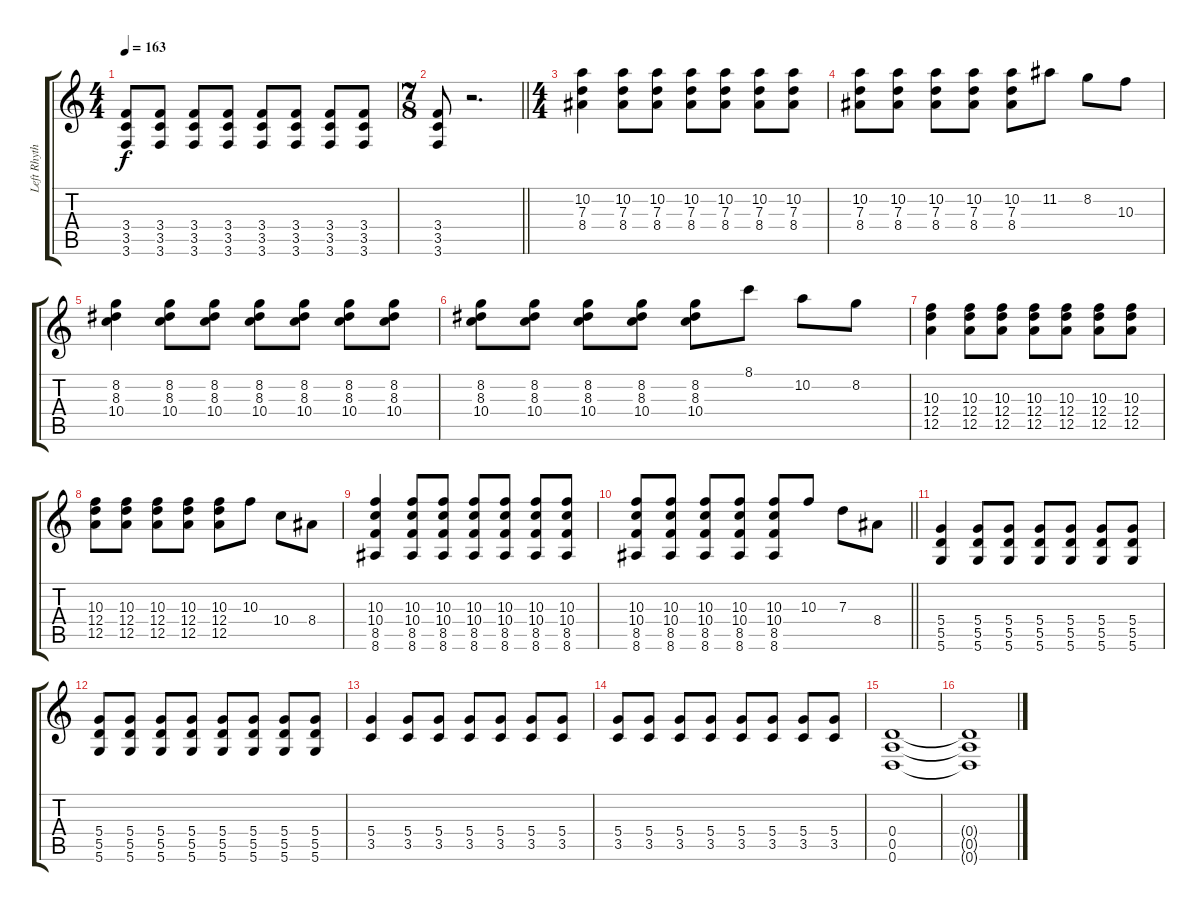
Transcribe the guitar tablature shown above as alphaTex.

\track ("Left Rhythm" "Left Rhyth") {instrument distortionguitar}
\staff {score tabs}
\tuning (E4 B3 G3 D3 A2 D2) {hide}
\ts (4 4)
\tempo 163
\clef g2
\ks c
(3.4 3.5 3.6).8{dy f} (3.4 3.5 3.6).8 (3.4 3.5 3.6).8 (3.4 3.5 3.6).8 (3.4 3.5 3.6).8 (3.4 3.5 3.6).8 (3.4 3.5 3.6).8 (3.4 3.5 3.6).8 |
\ts (7 8)
\barLineRight lightlight
(3.4 3.5 3.6).8 r.2{d} |
\ts (4 4)
\section ("" "")
(10.2 7.3 8.4).4{balance 8} (10.2 7.3 8.4).8 (10.2 7.3 8.4).8 (10.2 7.3 8.4).8 (10.2 7.3 8.4).8 (10.2 7.3 8.4).8 (10.2 7.3 8.4).8 |
(10.2 7.3 8.4).8 (10.2 7.3 8.4).8 (10.2 7.3 8.4).8 (10.2 7.3 8.4).8 (10.2 7.3 8.4).8 11.2.8 8.2.8 10.3.8 |
(8.2 8.3 10.4).4 (8.2 8.3 10.4).8 (8.2 8.3 10.4).8 (8.2 8.3 10.4).8 (8.2 8.3 10.4).8 (8.2 8.3 10.4).8 (8.2 8.3 10.4).8 |
(8.2 8.3 10.4).8 (8.2 8.3 10.4).8 (8.2 8.3 10.4).8 (8.2 8.3 10.4).8 (8.2 8.3 10.4).8 8.1.8 10.2.8 8.2.8 |
(10.3 12.4 12.5).4 (10.3 12.4 12.5).8 (10.3 12.4 12.5).8 (10.3 12.4 12.5).8 (10.3 12.4 12.5).8 (10.3 12.4 12.5).8 (10.3 12.4 12.5).8 |
(10.3 12.4 12.5).8 (10.3 12.4 12.5).8 (10.3 12.4 12.5).8 (10.3 12.4 12.5).8 (10.3 12.4 12.5).8 10.3.8 10.4.8 8.4.8 |
(10.3 10.4 8.5 8.6).4 (10.3 10.4 8.5 8.6).8 (10.3 10.4 8.5 8.6).8 (10.3 10.4 8.5 8.6).8 (10.3 10.4 8.5 8.6).8 (10.3 10.4 8.5 8.6).8 (10.3 10.4 8.5 8.6).8 |
\barLineRight lightlight
(10.3 10.4 8.5 8.6).8 (10.3 10.4 8.5 8.6).8 (10.3 10.4 8.5 8.6).8 (10.3 10.4 8.5 8.6).8 (10.3 10.4 8.5 8.6).8 10.3.8 7.3.8 8.4.8 |
\section ("" "")
(5.4 5.5 5.6).4 (5.4 5.5 5.6).8 (5.4 5.5 5.6).8 (5.4 5.5 5.6).8 (5.4 5.5 5.6).8 (5.4 5.5 5.6).8 (5.4 5.5 5.6).8 |
(5.4 5.5 5.6).8 (5.4 5.5 5.6).8 (5.4 5.5 5.6).8 (5.4 5.5 5.6).8 (5.4 5.5 5.6).8 (5.4 5.5 5.6).8 (5.4 5.5 5.6).8 (5.4 5.5 5.6).8 |
(5.4 3.5).4 (5.4 3.5).8 (5.4 3.5).8 (5.4 3.5).8 (5.4 3.5).8 (5.4 3.5).8 (5.4 3.5).8 |
(5.4 3.5).8 (5.4 3.5).8 (5.4 3.5).8 (5.4 3.5).8 (5.4 3.5).8 (5.4 3.5).8 (5.4 3.5).8 (5.4 3.5).8 |
(0.4 0.5 0.6).1 |
(0.4{t} 0.5{t} 0.6{t}).1
